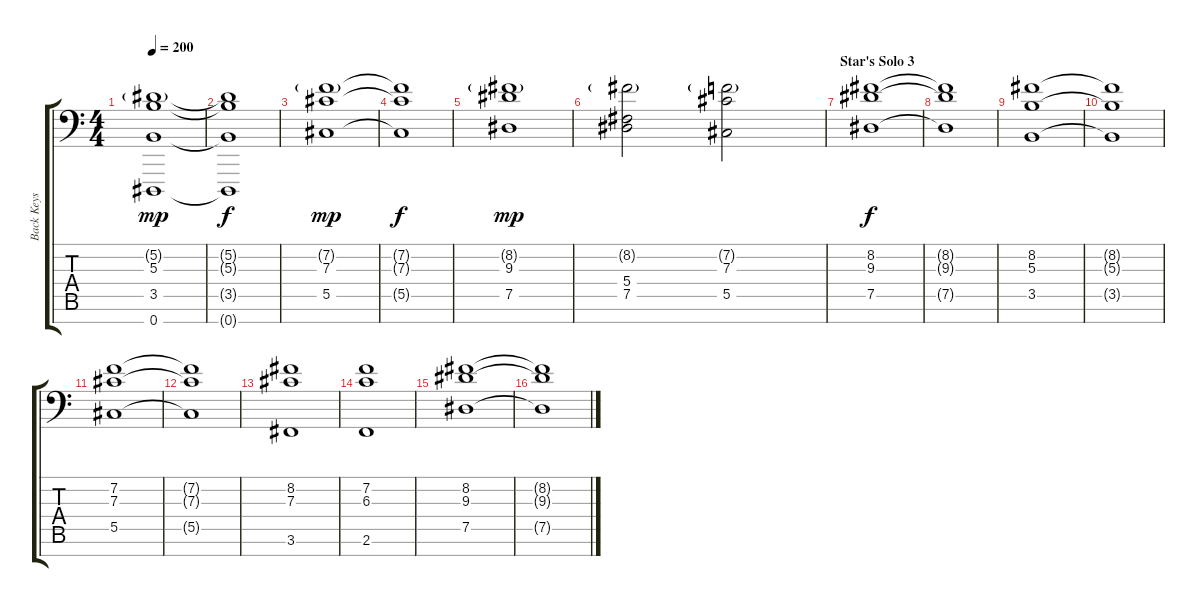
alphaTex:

\track ("Back Keys" "Back Keys") {instrument stringensemble1}
\staff {score tabs}
\tuning (Eb4 Bb3 Gb3 Db3 Ab2 Eb2 Eb1) {hide}
\ts (4 4)
\tempo 200
\clef f4
\ks c
(5.2{g} 5.3 3.5 0.7).1{dy mp} |
(5.2{t} 5.3{t} 3.5{t} 0.7{t}).1{dy f} |
(7.2{g} 7.3 5.5).1{dy mp} |
(7.2{t} 7.3{t} 5.5{t}).1{dy f} |
(8.2{g} 9.3 7.5).1{dy mp instrument choiraahs} |
(8.2{g} 5.4 7.5).2{instrument choiraahs} (7.2{g} 7.3 5.5).2 |
\section ("" "Star's Solo 3")
(8.2 9.3 7.5).1{dy f volume 12} |
(8.2{t} 9.3{t} 7.5{t}).1 |
(8.2 5.3 3.5).1 |
(8.2{t} 5.3{t} 3.5{t}).1 |
(7.2 7.3 5.5).1 |
(7.2{t} 7.3{t} 5.5{t}).1 |
(8.2 7.3 3.6).1 |
(7.2 6.3 2.6).1 |
(8.2 9.3 7.5).1{volume 12} |
(8.2{t} 9.3{t} 7.5{t}).1
